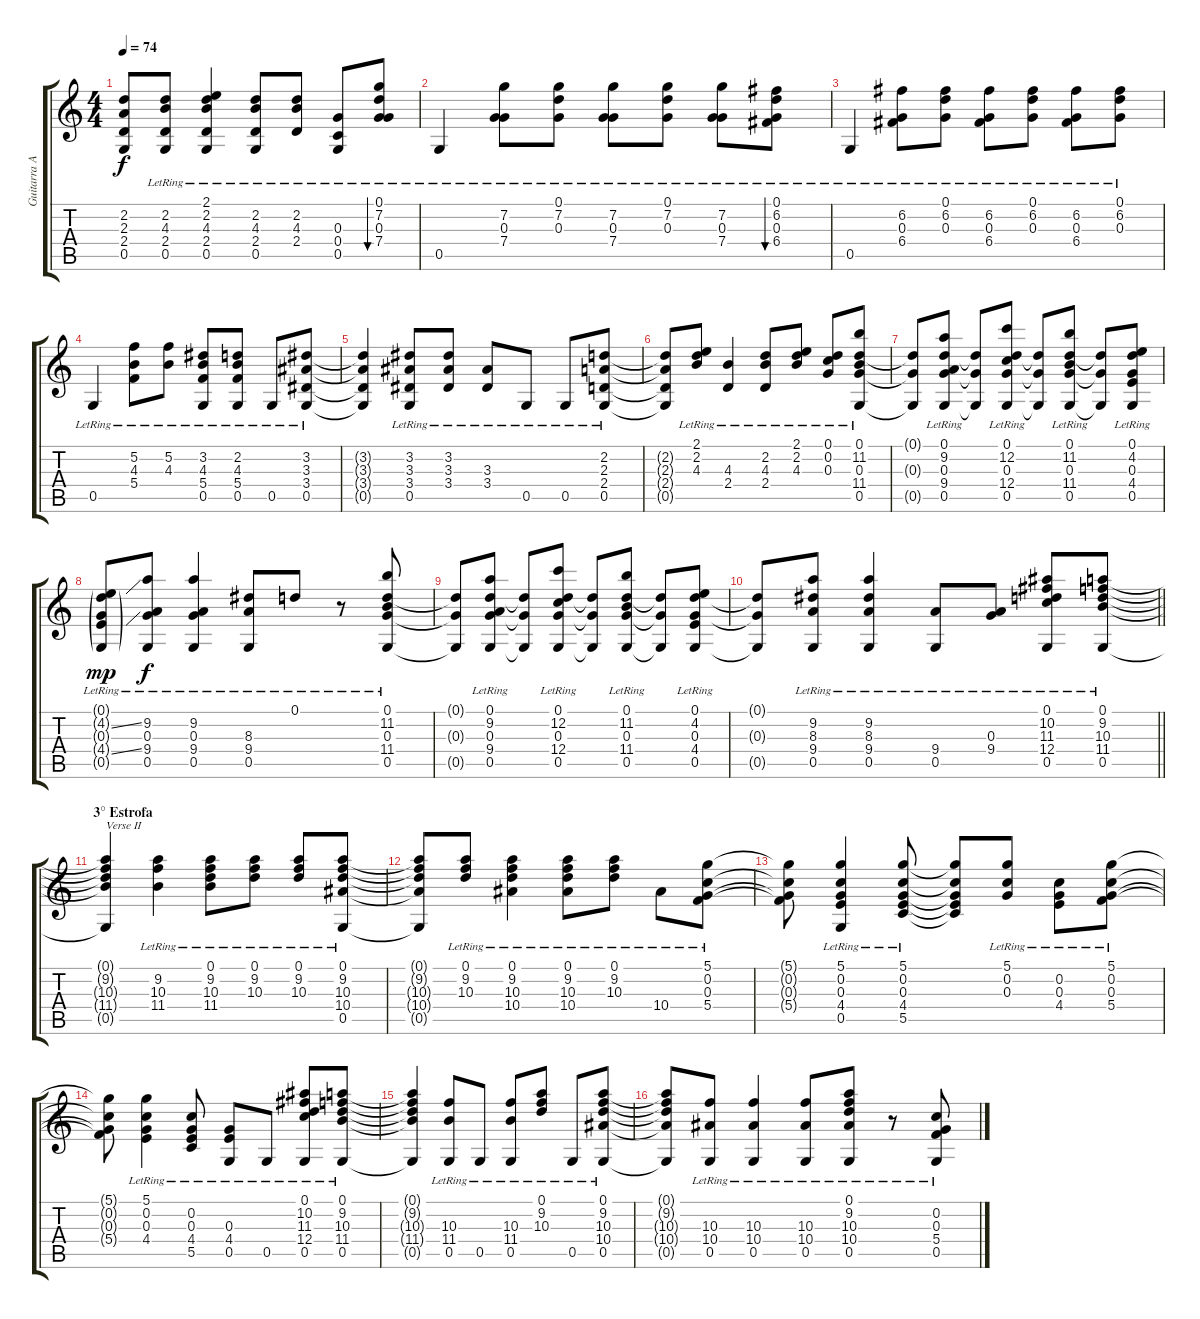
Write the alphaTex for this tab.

\track ("Guitarra Acustica" "Guitarra A") {instrument acousticguitarsteel}
\staff {score tabs}
\tuning (D4 C4 G3 C3 G2 D2) {hide}
\ts (4 4)
\tempo 74
\clef g2
\ks c
(2.2{t} 2.3{t} 2.4{t} 0.5{t}).8{dy f} (2.2{lr} 4.3{lr} 2.4{lr} 0.5{lr}).8 (2.1{lr} 2.2{lr} 4.3{lr} 2.4{lr} 0.5{lr}).4 (2.2{lr} 4.3{lr} 2.4{lr} 0.5{lr}).8 (2.2{lr} 4.3{lr} 2.4{lr}).8 (0.3{lr} 0.4{lr} 0.5{lr}).8 (0.1{lr} 7.2{lr} 0.3{lr} 7.4{lr}).8{bu 240} |
0.5{lr}.4 (7.2{lr} 0.3{lr} 7.4{lr}).8 (0.1{lr} 7.2{lr} 0.3{lr}).8 (7.2{lr} 0.3{lr} 7.4{lr}).8 (0.1{lr} 7.2{lr} 0.3{lr}).8 (7.2{lr} 0.3{lr} 7.4{lr}).8 (0.1{lr} 6.2{lr} 0.3{lr} 6.4{lr}).8{bu 240} |
0.5{lr}.4 (6.2{lr} 0.3{lr} 6.4{lr}).8 (0.1{lr} 6.2{lr} 0.3{lr}).8 (6.2{lr} 0.3{lr} 6.4{lr}).8 (0.1{lr} 6.2{lr} 0.3{lr}).8 (6.2{lr} 0.3{lr} 6.4{lr}).8 (0.1{lr} 6.2{lr} 0.3{lr}).8 |
0.5{lr}.4 (5.2{lr} 4.3{lr} 5.4{lr}).8 (5.2{lr} 4.3{lr}).8 (3.2{lr} 4.3{lr} 5.4{lr} 0.5{lr}).8 (2.2{lr} 4.3{lr} 5.4{lr} 0.5{lr}).8 0.5{lr}.8 (3.2{lr} 3.3{lr} 3.4{lr} 0.5{lr}).8 |
(3.2{t} 3.3{t} 3.4{t} 0.5{t}).4 (3.2{lr} 3.3{lr} 3.4{lr} 0.5{lr}).8 (3.2{lr} 3.3{lr} 3.4{lr}).8 (3.3{lr} 3.4{lr}).8 0.5{lr}.8 0.5{lr}.8 (2.2{lr} 2.3{lr} 2.4{lr} 0.5{lr}).8 |
(2.2{t} 2.3{t} 2.4{t} 0.5{t}).8 (2.1{lr} 2.2{lr} 4.3{lr}).8 (4.3{lr} 2.4{lr}).4 (2.2{lr} 4.3{lr} 2.4{lr}).8 (2.1{lr} 2.2{lr} 4.3{lr}).8 (0.1{lr} 0.2{lr} 0.3{lr}).8 (0.1{lr} 11.2{lr} 0.3{lr} 11.4{lr} 0.5{lr}).8 |
(0.1{t} 0.3{t} 0.5{t}).8 (0.1{lr} 9.2{lr} 0.3{lr} 9.4{lr} 0.5{lr}).8 (0.1{t} 0.3{t} 0.5{t}).8 (0.1{lr} 12.2{lr} 0.3{lr} 12.4{lr} 0.5{lr}).8 (0.1{t} 0.3{t} 0.5{t}).8 (0.1{lr} 11.2{lr} 0.3{lr} 11.4{lr} 0.5{lr}).8 (0.1{t} 0.3{t} 0.5{t}).8 (0.1{lr} 4.2{lr} 0.3{lr} 4.4{lr} 0.5{lr}).8 |
(0.1{g lr} 4.2{ss g} 0.3{g lr} 4.4{ss g} 0.5{g lr}).8{dy mp} (9.2{lr} 0.3{lr} 9.4{lr} 0.5{lr}).8{dy f} (9.2{lr} 0.3{lr} 9.4{lr} 0.5{lr}).4 (8.3{lr} 9.4{lr} 0.5{lr}).8 0.1{lr}.8 r.8 (0.1{lr} 11.2{lr} 0.3{lr} 11.4{lr} 0.5{lr}).8 |
(0.1{t} 0.3{t} 0.5{t}).8 (0.1{lr} 9.2{lr} 0.3{lr} 9.4{lr} 0.5{lr}).8 (0.1{t} 0.3{t} 0.5{t}).8 (0.1{lr} 12.2{lr} 0.3{lr} 12.4{lr} 0.5{lr}).8 (0.1{t} 0.3{t} 0.5{t}).8 (0.1{lr} 11.2{lr} 0.3{lr} 11.4{lr} 0.5{lr}).8 (0.1{t} 0.3{t} 0.5{t}).8 (0.1{lr} 4.2{lr} 0.3{lr} 4.4{lr} 0.5{lr}).8 |
\barLineRight lightlight
(0.1{t} 0.3{t} 0.5{t}).8 (9.2{lr} 8.3{lr} 9.4{lr} 0.5{lr}).8 (9.2{lr} 8.3{lr} 9.4{lr} 0.5{lr}).4 (9.4{lr} 0.5{lr}).8 (0.3{lr} 9.4{lr}).8 (0.1{lr} 10.2{lr} 11.3{lr} 12.4{lr} 0.5{lr}).8 (0.1{lr} 9.2{lr} 10.3{lr} 11.4{lr} 0.5{lr}).8 |
\section ("" "3° Estrofa")
(0.1{t} 9.2{t} 10.3{t} 11.4{t} 0.5{t}).4{txt "Verse II"} (9.2{lr} 10.3{lr} 11.4{lr}).4 (0.1{lr} 9.2{lr} 10.3{lr} 11.4{lr}).8 (0.1{lr} 9.2{lr} 10.3{lr}).8 (0.1{lr} 9.2{lr} 10.3{lr}).8 (0.1{lr} 9.2{lr} 10.3{lr} 10.4{lr} 0.5{lr}).8 |
(0.1{t} 9.2{t} 10.3{t} 10.4{t} 0.5{t}).8 (0.1{lr} 9.2{lr} 10.3{lr}).8 (0.1{lr} 9.2{lr} 10.3{lr} 10.4{lr}).4 (0.1{lr} 9.2{lr} 10.3{lr} 10.4{lr}).8 (0.1{lr} 9.2{lr} 10.3{lr}).8 10.4{lr}.8 (5.1{lr} 0.2{lr} 0.3{lr} 5.4{lr}).8 |
(5.1{t} 0.2{t} 0.3{t} 5.4{t}).8 (5.1{lr} 0.2{lr} 0.3{lr} 4.4{lr} 0.5{lr}).4 (5.1{lr} 0.2{lr} 0.3{lr} 4.4{lr} 5.5{lr}).8 (5.1{t} 0.2{t} 0.3{t} 4.4{t} 5.5{t}).8 (5.1{lr} 0.2{lr} 0.3{lr}).8 (0.2{lr} 0.3{lr} 4.4{lr}).8 (5.1{lr} 0.2{lr} 0.3{lr} 5.4{lr}).8 |
(5.1{t} 0.2{t} 0.3{t} 5.4{t}).8 (5.1{lr} 0.2{lr} 0.3{lr} 4.4{lr}).4 (0.2{lr} 0.3{lr} 4.4{lr} 5.5{lr}).8 (0.3{lr} 4.4{lr} 0.5{lr}).8 0.5{lr}.8 (0.1{lr} 10.2{lr} 11.3{lr} 12.4{lr} 0.5{lr}).8 (0.1{lr} 9.2{lr} 10.3{lr} 11.4{lr} 0.5{lr}).8 |
(0.1{t} 9.2{t} 10.3{t} 11.4{t} 0.5{t}).4 (10.3{lr} 11.4{lr} 0.5{lr}).8 0.5{lr}.8 (10.3{lr} 11.4{lr} 0.5{lr}).8 (0.1{lr} 9.2{lr} 10.3{lr}).8 0.5{lr}.8 (0.1{lr} 9.2{lr} 10.3{lr} 10.4{lr} 0.5{lr}).8 |
(0.1{t} 9.2{t} 10.3{t} 10.4{t} 0.5{t}).8 (10.3{lr} 10.4{lr} 0.5{lr}).8 (10.3{lr} 10.4{lr} 0.5{lr}).4 (10.3{lr} 10.4{lr} 0.5{lr}).8 (0.1{lr} 9.2{lr} 10.3{lr} 10.4{lr} 0.5{lr}).8 r.8 (0.2{lr} 0.3{lr} 5.4{lr} 0.5{lr}).8
